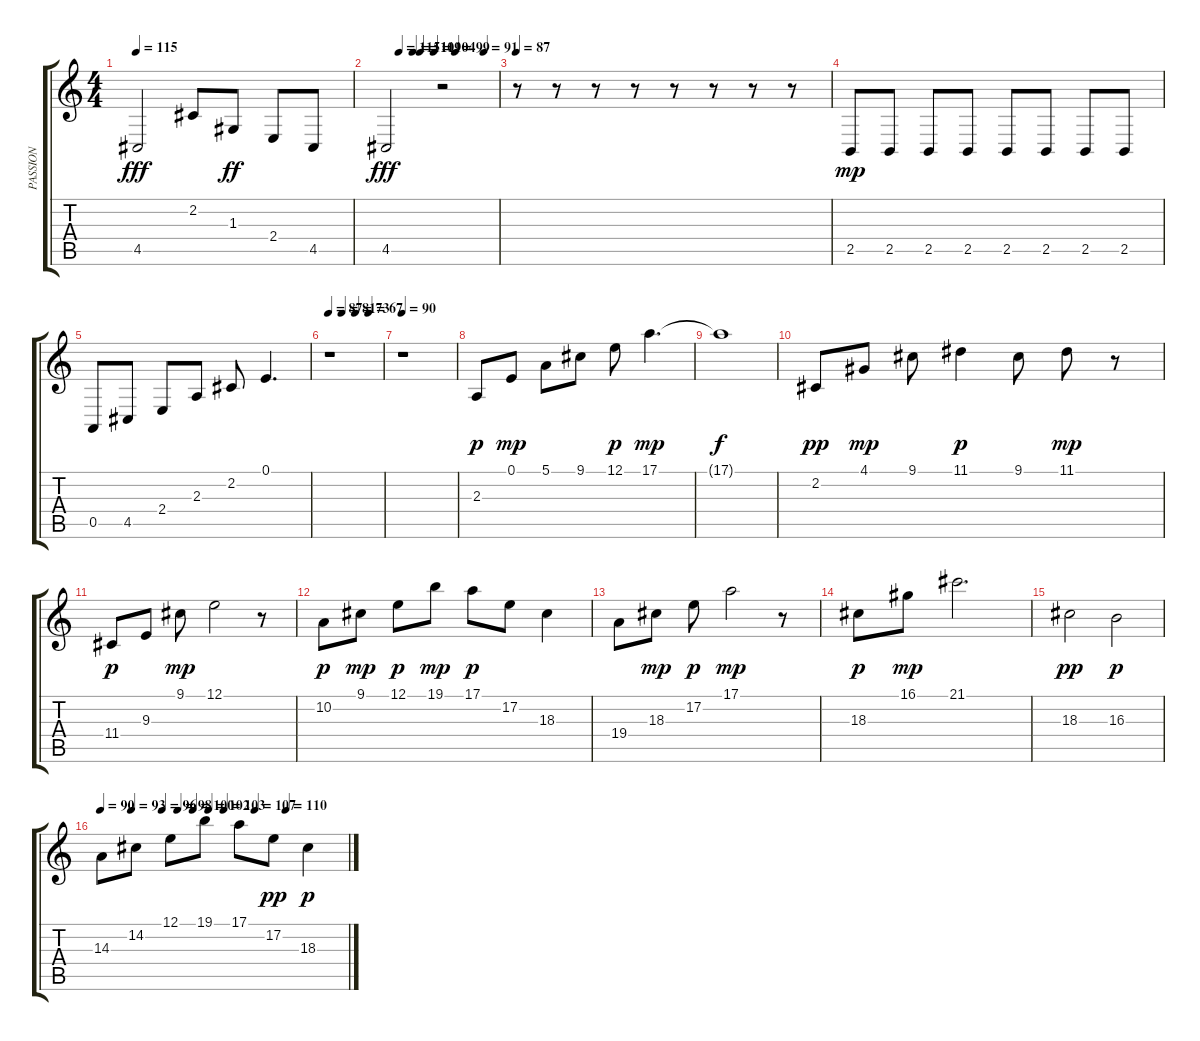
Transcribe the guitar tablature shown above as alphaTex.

\track ("PASSION" "PASSION") {instrument acousticgrandpiano}
\staff {score tabs}
\tuning (E4 B3 G3 D3 A2 E2) {hide}
\ts (4 4)
\tempo 115
\clef g2
\ks c
4.5.2{dy fff} 2.2.8 1.3.8{dy ff} 2.4.8 4.5.8 |
\tempo (115 0.125)
\tempo (111 0.25)
\tempo (109 0.3125)
\tempo (104 0.4375)
\tempo (99 0.625)
\tempo (91 0.875)
4.5.2{dy fff} r.2 |
\tempo 87
r.8 r.8 r.8 r.8 r.8 r.8 r.8 r.8 |
2.5.8{dy mp} 2.5.8 2.5.8 2.5.8 2.5.8 2.5.8 2.5.8 2.5.8 |
0.5.8 4.5.8 2.4.8 2.3.8 2.2.8 0.1.4{d} |
\tempo 87
\tempo (81 0.25)
\tempo (73 0.5)
\tempo (67 0.75)
r.1 |
\tempo 90
r.1 |
2.3.8{dy p} 0.1.8{dy mp} 5.1.8 9.1.8 12.1.8{dy p} 17.1.4{d dy mp} |
17.1{t}.1{dy f} |
2.2.8{dy pp} 4.1.8{dy mp} 9.1.8 11.1.4{dy p} 9.1.8 11.1.8{dy mp} r.8 |
11.4.8{dy p} 9.3.8 9.1.8{dy mp} 12.1.2 r.8 |
10.2.8{dy p} 9.1.8{dy mp} 12.1.8{dy p} 19.1.8{dy mp} 17.1.8{dy p} 17.2.8 18.3.4 |
19.4.8 18.3.8{dy mp} 17.2.8{dy p} 17.1.2{dy mp} r.8 |
18.3.8{dy p} 16.1.8{dy mp} 21.1.2{d} |
18.3.2{dy pp} 16.3.2{dy p} |
\tempo 90
\tempo (93 0.125)
\tempo (96 0.25)
\tempo (98 0.3125)
\tempo (100 0.375)
\tempo (102 0.4375)
\tempo (103 0.5)
\tempo (107 0.625)
\tempo (110 0.75)
14.3.8 14.2.8 12.1.8 19.1.8 17.1.8 17.2.8{dy pp} 18.3.4{dy p}
